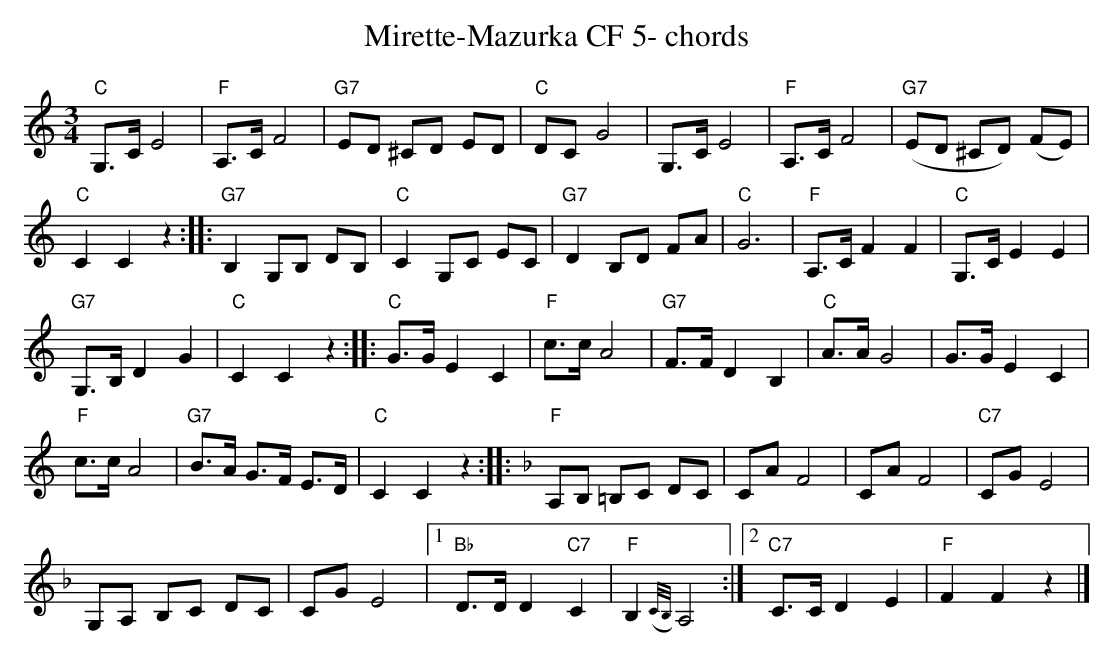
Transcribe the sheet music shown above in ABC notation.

X:1
T:Mirette-Mazurka CF 5- chords
M:3/4
L:1/8
K:Cmaj%%MIDI gchordon
"C"G,>C E4 | "F"A,>CF4 | "G7"ED ^CD ED | "C"DC G4 | G,>C E4 | "F"A,>CF4 | "G7"(ED ^CD) (FE) |
"C"C2C2z2 :: "G7"B,2G,B, DB, | "C"C2G,C EC | "G7"D2B,D FA | "C"G6 | "F"A,>CF2F2 | "C"G,>CE2E2 |
"G7"G,>B,D2G2 | "C"C2C2z2 :: "C"G>GE2C2 | "F"c>cA4 | "G7"F>FD2B,2 | "C"A>AG4 | G>GE2C2 |
"F"c>cA4 | "G7"B>A G>F E>D | "C"C2C2z2 :: [K:Fmaj] "F"A,B, =B,C DC | CAF4 | CAF4 | "C7"CGE4 |
G,A, B,C DC | CGE4 |1 "Bb"D>D D2"C7"C2 | "F"B,2 {(C/2B,/2)}A,4 :|2 "C7"C>C D2E2 | "F"F2F2z2 |]
